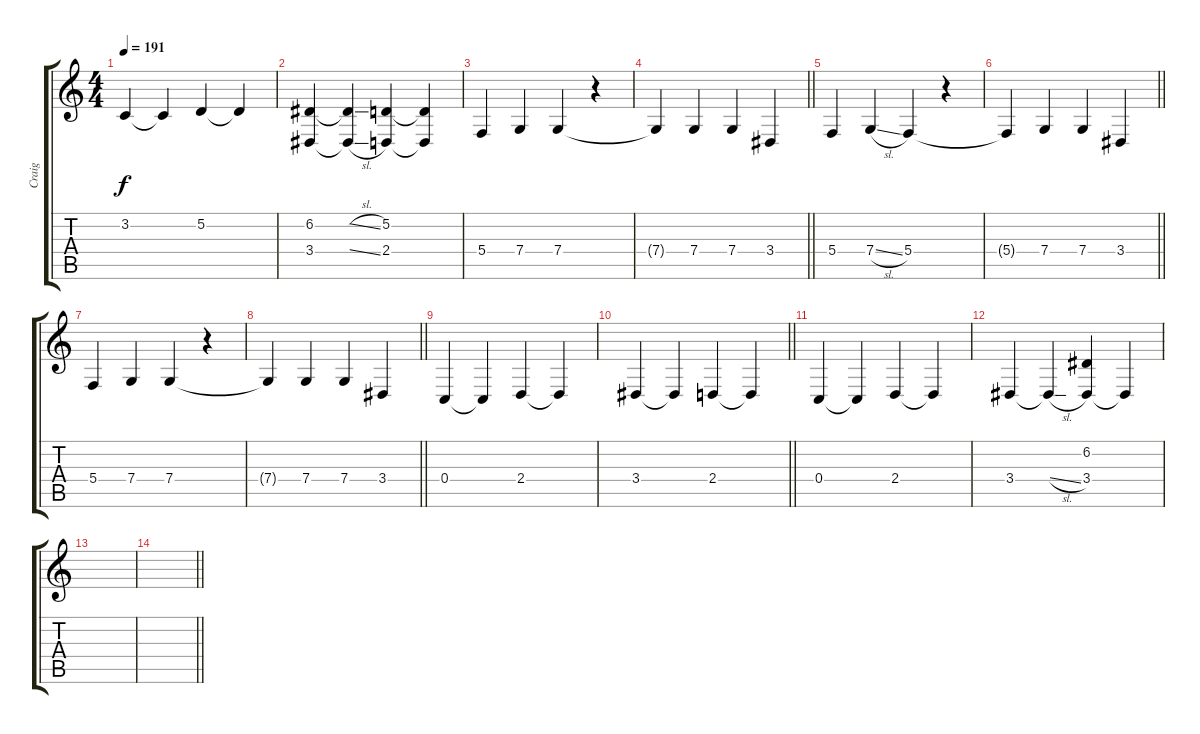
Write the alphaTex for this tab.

\track ("Craig" "Craig") {instrument cello}
\staff {score tabs}
\tuning (D4 A3 F3 C3 G2 C2) {hide}
\ts (4 4)
\tempo 191
\clef g2
\ks c
3.2.4{dy f} 3.2{t}.4 5.2.4 5.2{t}.4 |
(6.2 3.4).4 (6.2{sl t} 3.4{sl t}).4 (5.2 2.4).4 (5.2{t} 2.4{t}).4 |
5.4.4 7.4.4 7.4.4 r.4 |
\barLineRight lightlight
7.4{t}.4 7.4.4 7.4.4 3.4.4 |
5.4.4 7.4{sl}.4 5.4.4 r.4 |
\barLineRight lightlight
5.4{t}.4 7.4.4 7.4.4 3.4.4 |
5.4.4 7.4.4 7.4.4 r.4 |
\barLineRight lightlight
7.4{t}.4 7.4.4 7.4.4 3.4.4 |
0.4.4 0.4{t}.4 2.4.4 2.4{t}.4 |
\barLineRight lightlight
3.4.4 3.4{t}.4 2.4.4 2.4{t}.4 |
0.4.4 0.4{t}.4 2.4.4 2.4{t}.4 |
3.4.4 3.4{sl t}.4 (6.2 3.4).4 3.4{t}.4 |
|
\barLineRight lightlight
